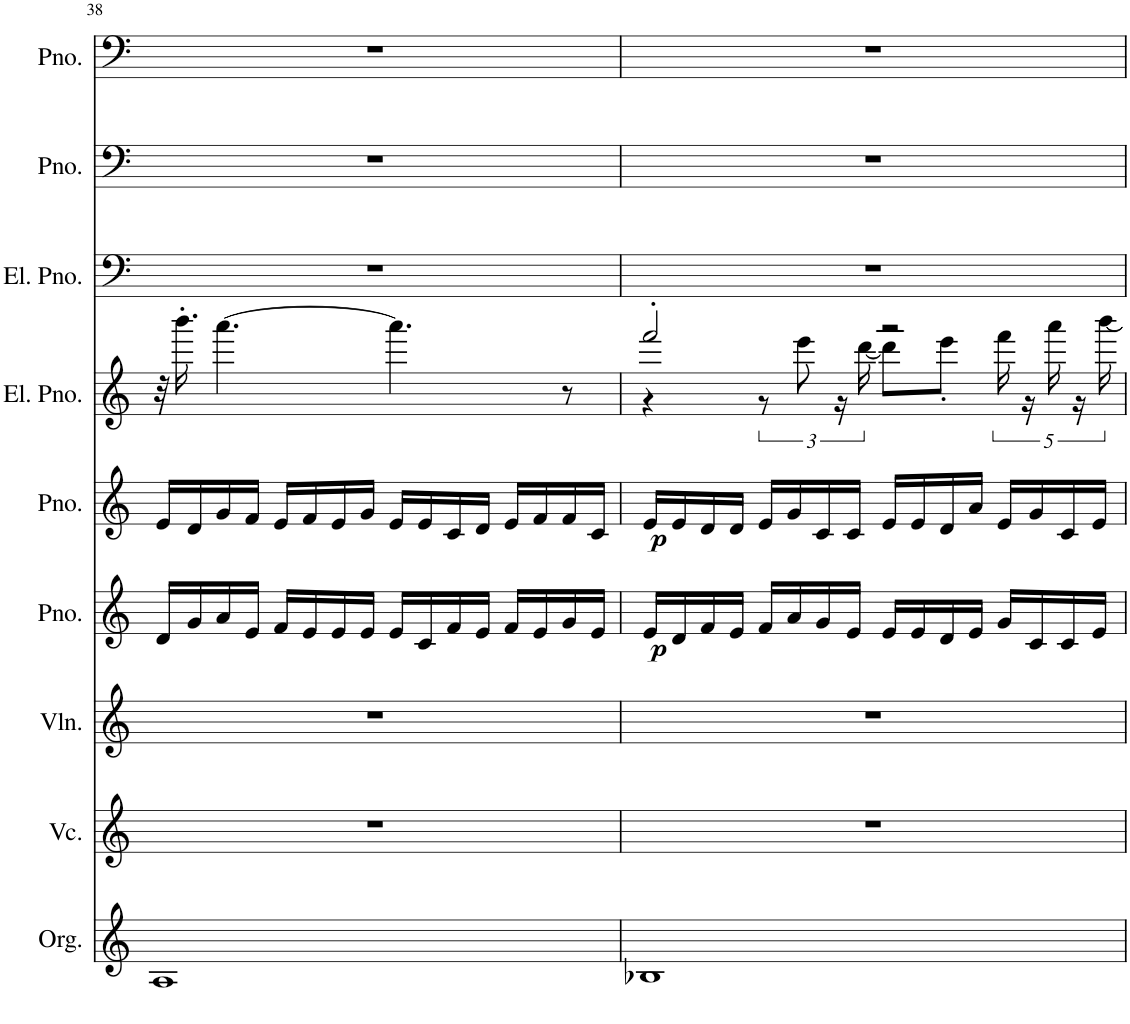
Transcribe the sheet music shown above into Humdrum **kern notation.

**kern	**kern	**kern	**kern	**dynam	**kern	**dynam	**kern	**kern	**dynam	**kern	**kern	**kern	**kern
*part11	*part10	*part9	*part8	*part8	*part7	*part7	*part6	*part5	*part5	*part4	*part3	*part2	*part1
*staff11	*staff10	*staff9	*staff8	*staff8	*staff7	*staff7	*staff6	*staff5	*staff5	*staff4	*staff3	*staff2	*staff1
*I"オルガン	*I"チェロ	*I"ヴァイオリン	*I"ピアノ	*	*I"ピアノ	*	*I"エレクトリックピアノ	*I"ピアノ	*	*I"エレクトリックピアノ	*I"エレクトリックピアノ	*I"ピアノ	*I"ピアノ
!!LO:PB:g=z
*clefG2	*clefG2	*clefG2	*clefG2	*	*clefG2	*	*clefG2	*clefG2	*	*clefG2	*clefF4	*clefF4	*clefF4
*k[]	*k[]	*k[]	*k[]	*	*k[]	*	*k[]	*k[]	*	*k[]	*k[]	*k[]	*k[]
*M4/4	*M4/4	*M4/4	*M4/4	*	*M4/4	*	*M4/4	*M4/4	*	*M4/4	*M4/4	*M4/4	*M4/4
=38	=38	=38	=38	=38	=38	=38	=38	=38	=38	=38	=38	=38	=38
1A	1r	1r	16d/LL	.	16e/LL	.	32r	16e/LL	.	32r	1r	1r	1r
.	.	.	.	.	.	.	16.bbb'\	.	.	16.bbb'	.	.	.
.	.	.	16g/	.	16d/	.	.	16d/J	.	.	.	.	.
.	.	.	16a/	.	16g/	.	[4.aaa\	16g/L	.	[4.aaa	.	.	.
.	.	.	16e/JJ	.	16f/JJ	.	.	16f/JJ	.	.	.	.	.
.	.	.	16f/LL	.	16e/LL	.	.	16e/LL	.	.	.	.	.
.	.	.	16e/	.	16f/	.	.	16f/J	.	.	.	.	.
.	.	.	16e/	.	16e/	.	.	16e/L	.	.	.	.	.
.	.	.	16e/JJ	.	16g/JJ	.	.	16g/JJ	.	.	.	.	.
.	.	.	16e/LL	.	16e/LL	.	4.aaa\]	16e/LL	.	4.aaa]	.	.	.
.	.	.	16c/	.	16e/	.	.	16e/J	.	.	.	.	.
.	.	.	16f/	.	16c/	.	.	16c/L	.	.	.	.	.
.	.	.	16e/JJ	.	16d/JJ	.	.	16d/JJ	.	.	.	.	.
.	.	.	16f/LL	.	16e/LL	.	.	16e/LL	.	.	.	.	.
.	.	.	16e/	.	16f/	.	.	16f/J	.	.	.	.	.
.	.	.	16g/	.	16f/	.	8r	16f/L	.	8r	.	.	.
.	.	.	16e/JJ	.	16c/JJ	.	.	16c/JJ	.	.	.	.	.
=39	=39	=39	=39	=39	=39	=39	=39	=39	=39	=39	=39	=39	=39
*	*	*	*	*	*	*	*^	*	*	*^	*	*	*
!	!	!	!	!LO:DY:b	!	!LO:DY:b	!	!	!	!LO:DY:a	!	!	!	!	!
1B-X	1r	1r	16e/LL	p	16e/LL	p	2fff'/	4r	16e/LL	p	2fff'	4r	1r	1r	1r
.	.	.	16d/	.	16e/	.	.	.	16e/J	.	.	.	.	.	.
.	.	.	16f/	.	16d/	.	.	.	16d/L	.	.	.	.	.	.
.	.	.	16e/JJ	.	16d/JJ	.	.	.	16d/JJ	.	.	.	.	.	.
*	*	*	*	*	*	*	*	*	*	*	*	*Xbrackettup	*	*	*
.	.	.	16f/LL	.	16e/LL	.	.	12r	16e/LL	.	.	12r	.	.	.
.	.	.	16a/	.	16g/	.	.	.	16g/J	.	.	.	.	.	.
.	.	.	.	.	.	.	.	12eee\	.	.	.	12eee	.	.	.
.	.	.	16g/	.	16c/	.	.	.	16c/L	.	.	.	.	.	.
.	.	.	.	.	.	.	.	24r	.	.	.	24r	.	.	.
.	.	.	16e/JJ	.	16c/JJ	.	.	.	16c/JJ	.	.	.	.	.	.
.	.	.	.	.	.	.	.	[24ddd\	.	.	.	[24ddd	.	.	.
.	.	.	16e/LL	.	16e/LL	.	2r	8ddd\L]	16e/LL	.	2r	8ddd\L]	.	.	.
.	.	.	16e/	.	16e/	.	.	.	16e/J	.	.	.	.	.	.
.	.	.	16d/	.	16d/	.	.	8eee'\J	16d/L	.	.	8eee'\J	.	.	.
.	.	.	16e/JJ	.	16a/JJ	.	.	.	16a/JJ	.	.	.	.	.	.
.	.	.	16g/LL	.	16e/LL	.	.	20fff\	16e/LL	.	.	20fff	.	.	.
.	.	.	.	.	.	.	.	20r	.	.	.	20r	.	.	.
.	.	.	16c/	.	16g/	.	.	.	16g/J	.	.	.	.	.	.
.	.	.	.	.	.	.	.	20aaa\	.	.	.	20aaa	.	.	.
.	.	.	16c/	.	16c/	.	.	.	16c/L	.	.	.	.	.	.
.	.	.	.	.	.	.	.	20r	.	.	.	20r	.	.	.
.	.	.	16e/JJ	.	16e/JJ	.	.	.	16e/JJ	.	.	.	.	.	.
.	.	.	.	.	.	.	.	[20bbb\	.	.	.	[20bbb	.	.	.
*	*	*	*	*	*	*	*v	*v	*	*	*v	*v	*	*	*
=	=	=	=	=	=	=	=	=	=	=	=	=	=
*-	*-	*-	*-	*-	*-	*-	*-	*-	*-	*-	*-	*-	*-
